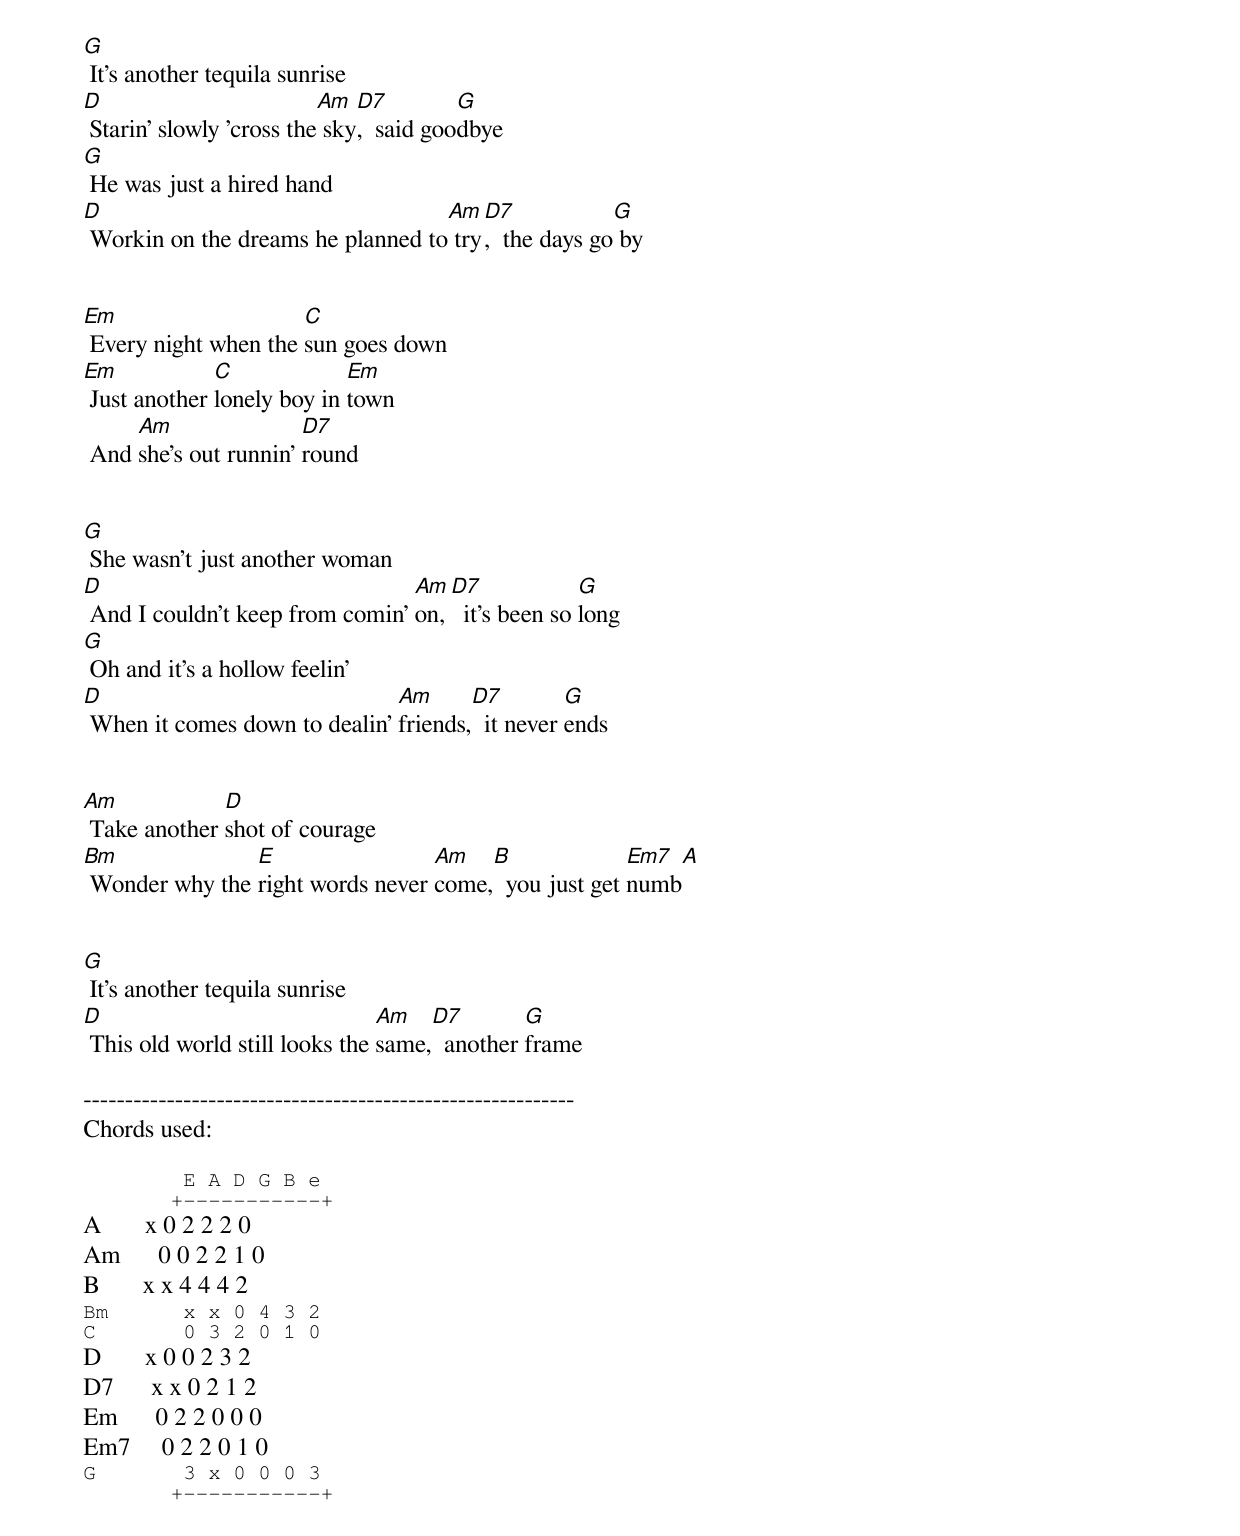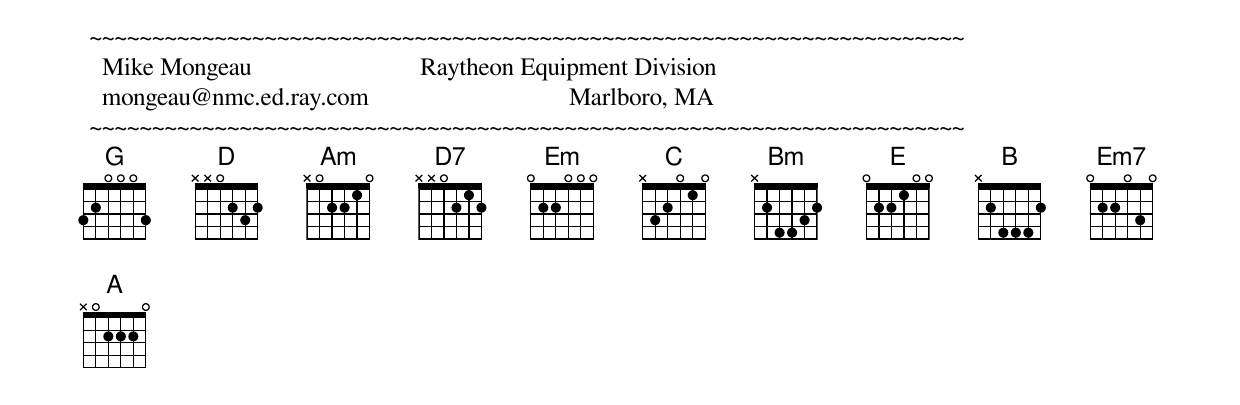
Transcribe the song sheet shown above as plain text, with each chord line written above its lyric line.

G
 It's another tequila sunrise
D                         Am  D7         G
 Starin' slowly 'cross the sky,  said goodbye
G
 He was just a hired hand
D                                  Am  D7            G
 Workin on the dreams he planned to try,  the days go by


Em                    C
 Every night when the sun goes down
Em            C             Em
 Just another lonely boy in town
     Am                D7
 And she's out runnin' round


G
 She wasn't just another woman
D                                Am D7             G
 And I couldn't keep from comin' on,  it's been so long
G
 Oh and it's a hollow feelin'
D                              Am      D7         G
 When it comes down to dealin' friends,  it never ends


Am            D
 Take another shot of courage
Bm              E                 Am   B              Em7   A
 Wonder why the right words never come,  you just get numb


G
 It's another tequila sunrise
D                               Am   D7        G
 This old world still looks the same,  another frame

-----------------------------------------------------------
Chords used:

        E A D G B e
       +-----------+
A       x 0 2 2 2 0
Am      0 0 2 2 1 0
B       x x 4 4 4 2
Bm      x x 0 4 3 2
C       0 3 2 0 1 0
D       x 0 0 2 3 2
D7      x x 0 2 1 2
Em      0 2 2 0 0 0
Em7     0 2 2 0 1 0
G       3 x 0 0 0 3
       +-----------+


 ~~~~~~~~~~~~~~~~~~~~~~~~~~~~~~~~~~~~~~~~~~~~~~~~~~~~~~~~~~~~~~~~~~~~~~
   Mike Mongeau                           Raytheon Equipment Division
   mongeau@nmc.ed.ray.com                                Marlboro, MA
 ~~~~~~~~~~~~~~~~~~~~~~~~~~~~~~~~~~~~~~~~~~~~~~~~~~~~~~~~~~~~~~~~~~~~~~
